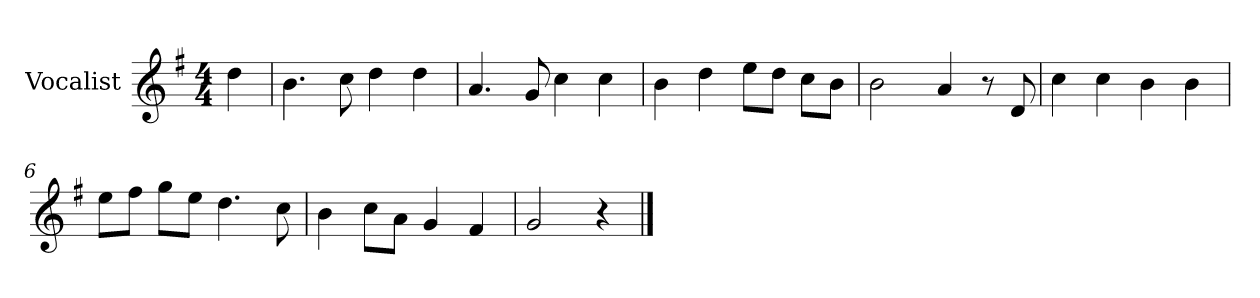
**kern
*part1
*staff1
*I"Vocalist
*k[f#]
*G:
*M4/4
=
4dd
=1
4.b
8cc
4dd
4dd
=2
4.a
8g
4cc
4cc
=3
4b
4dd
8eeL
8ddJ
8ccL
8bJ
=4
2b
4a
8r
8d
=5
4cc
4cc
4b
4b
=6
8eeL
8ff#J
8ggL
8eeJ
4.dd
8cc
=7
4b
8ccL
8aJ
4g
4f#
=8
2g
4r
==
*-
